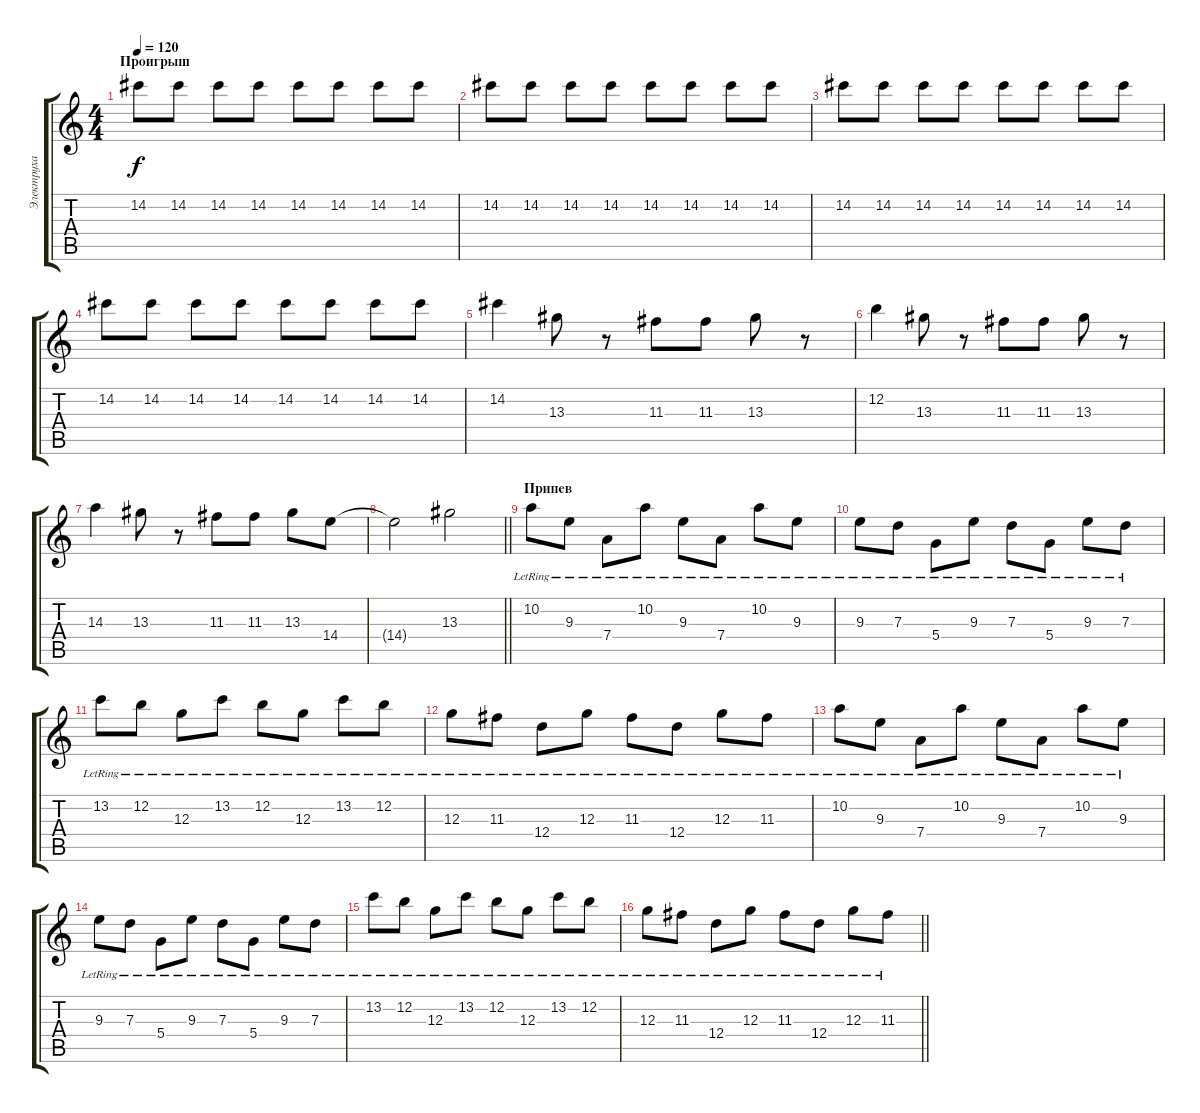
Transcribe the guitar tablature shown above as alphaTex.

\track ("Электруха" "Электруха") {instrument overdrivenguitar}
\staff {score tabs}
\tuning (E4 B3 G3 D3 A2 E2) {hide}
\ts (4 4)
\section ("" "Проигрыш")
\tempo 120
\clef g2
\ks c
14.2.8{dy f} 14.2.8 14.2.8 14.2.8 14.2.8 14.2.8 14.2.8 14.2.8 |
14.2.8 14.2.8 14.2.8 14.2.8 14.2.8 14.2.8 14.2.8 14.2.8 |
14.2.8 14.2.8 14.2.8 14.2.8 14.2.8 14.2.8 14.2.8 14.2.8 |
14.2.8 14.2.8 14.2.8 14.2.8 14.2.8 14.2.8 14.2.8 14.2.8 |
14.2.4 13.3.8 r.8 11.3.8 11.3.8 13.3.8 r.8 |
12.2.4 13.3.8 r.8 11.3.8 11.3.8 13.3.8 r.8 |
14.3.4 13.3.8 r.8 11.3.8 11.3.8 13.3.8 14.4.8 |
\barLineRight lightlight
14.4{t}.2 13.3.2 |
\section ("" "Припев")
10.2{lr}.8 9.3{lr}.8 7.4{lr}.8 10.2{lr}.8 9.3{lr}.8 7.4{lr}.8 10.2{lr}.8 9.3{lr}.8 |
9.3{lr}.8 7.3{lr}.8 5.4{lr}.8 9.3{lr}.8 7.3{lr}.8 5.4{lr}.8 9.3{lr}.8 7.3{lr}.8 |
13.2{lr}.8 12.2{lr}.8 12.3{lr}.8 13.2{lr}.8 12.2{lr}.8 12.3{lr}.8 13.2{lr}.8 12.2{lr}.8 |
12.3{lr}.8 11.3{lr}.8 12.4{lr}.8 12.3{lr}.8 11.3{lr}.8 12.4{lr}.8 12.3{lr}.8 11.3{lr}.8 |
10.2{lr}.8 9.3{lr}.8 7.4{lr}.8 10.2{lr}.8 9.3{lr}.8 7.4{lr}.8 10.2{lr}.8 9.3{lr}.8 |
9.3{lr}.8 7.3{lr}.8 5.4{lr}.8 9.3{lr}.8 7.3{lr}.8 5.4{lr}.8 9.3{lr}.8 7.3{lr}.8 |
13.2{lr}.8 12.2{lr}.8 12.3{lr}.8 13.2{lr}.8 12.2{lr}.8 12.3{lr}.8 13.2{lr}.8 12.2{lr}.8 |
\barLineRight lightlight
12.3{lr}.8 11.3{lr}.8 12.4{lr}.8 12.3{lr}.8 11.3{lr}.8 12.4{lr}.8 12.3{lr}.8 11.3{lr}.8
